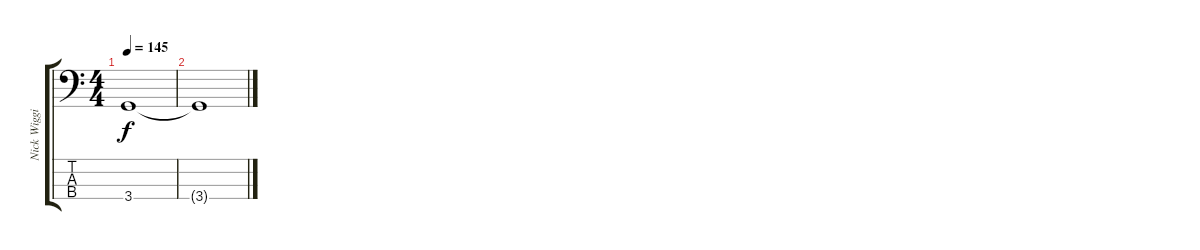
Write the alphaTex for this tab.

\track ("Nick Wiggins (Bass)" "Nick Wiggi") {instrument electricbassfinger}
\staff {score tabs}
\tuning (G2 D2 A1 E1) {hide}
\ts (4 4)
\tempo 145
\clef f4
\ks c
3.4{t}.1{dy f} |
3.4{t}.1
